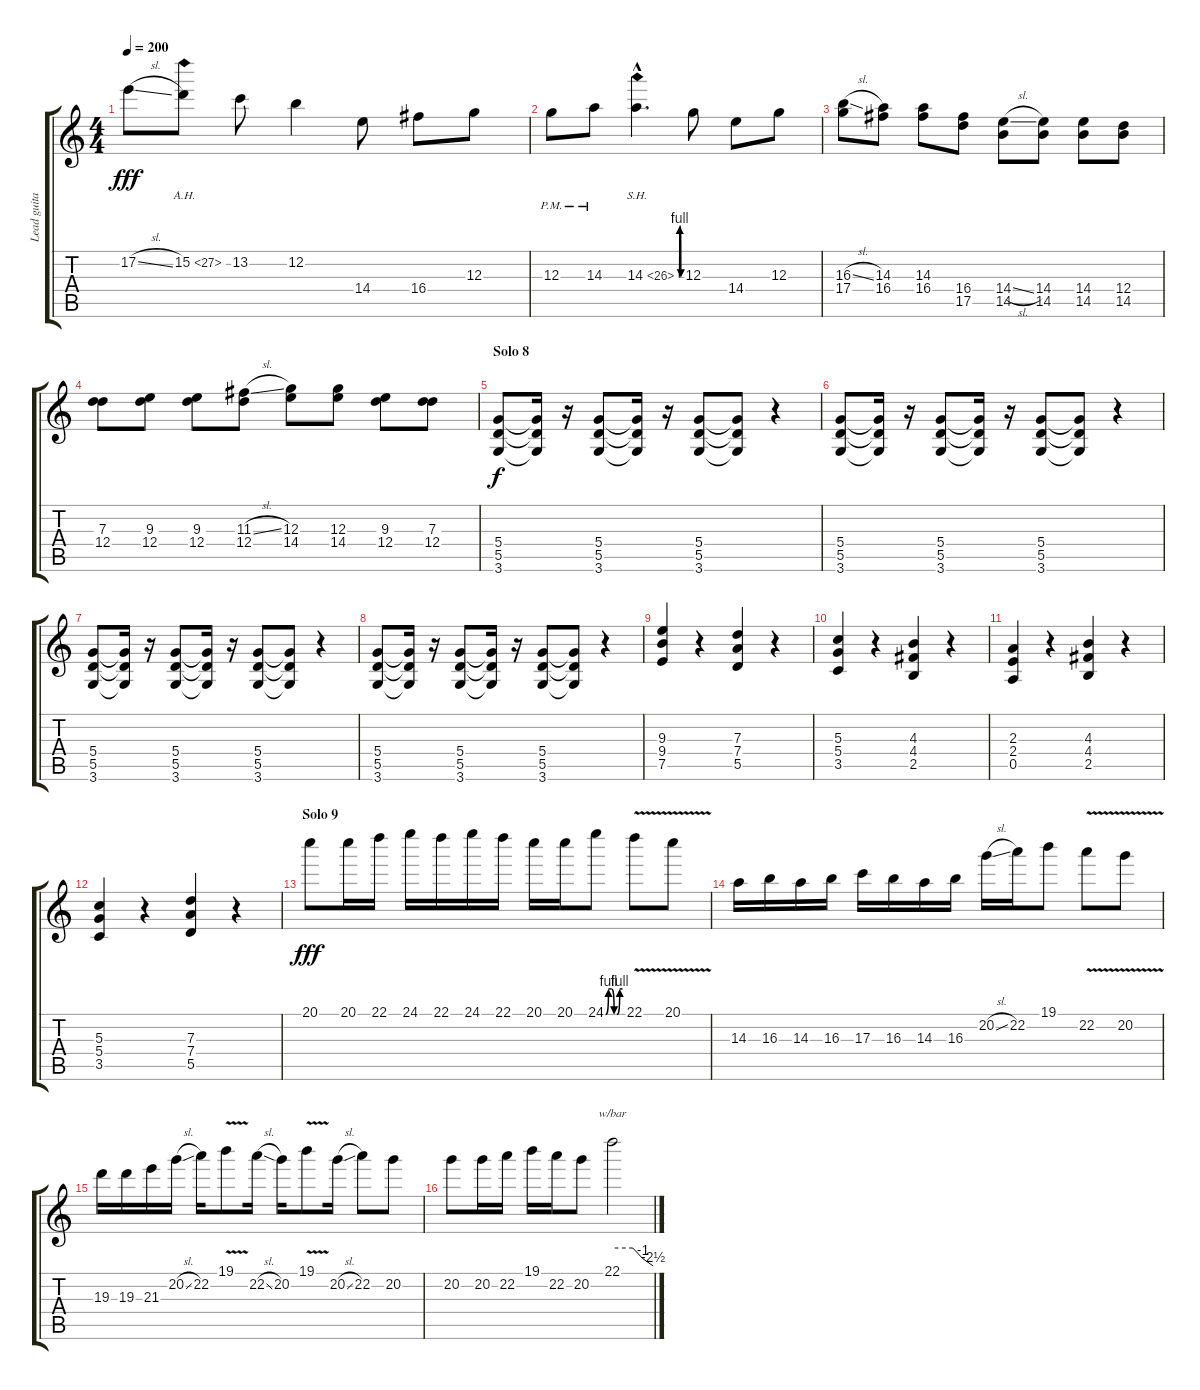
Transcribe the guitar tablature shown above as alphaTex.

\track ("Lead guitar (Li)" "Lead guita") {instrument distortionguitar}
\staff {score tabs}
\tuning (E4 B3 G3 D3 A2 E2) {hide}
\ts (4 4)
\tempo 200
\clef g2
\ks c
17.2{sl}.8{dy fff} 15.2{ah 12}.8 13.2.8 12.2.4 14.4.8 16.4.8 12.3.8 |
12.3{pm}.8 14.3{pm}.8 14.3{be (custom 0 0 15 4 30 4 45 0 60 0) sh 12 hac}.4{d} 12.3.8 14.4.8 12.3.8 |
(16.3{sl} 17.4).8 (14.3 16.4).8 (14.3 16.4).8 (16.4 17.5).8 (14.4{sl} 14.5).8 (14.4 14.5).8 (14.4 14.5).8 (12.4 14.5).8 |
(7.3 12.4).8 (9.3 12.4).8 (9.3 12.4).8 (11.3{sl} 12.4).8 (12.3 14.4).8 (12.3 14.4).8 (9.3 12.4).8 (7.3 12.4).8 |
\section ("" "Solo 8")
(5.4 5.5 3.6).8{dy f volume 11} (5.4{t} 5.5{t} 3.6{t}).16 r.16 (5.4 5.5 3.6).8 (5.4{t} 5.5{t} 3.6{t}).16 r.16 (5.4 5.5 3.6).8 (5.4{t} 5.5{t} 3.6{t}).8 r.4 |
(5.4 5.5 3.6).8 (5.4{t} 5.5{t} 3.6{t}).16 r.16 (5.4 5.5 3.6).8 (5.4{t} 5.5{t} 3.6{t}).16 r.16 (5.4 5.5 3.6).8 (5.4{t} 5.5{t} 3.6{t}).8 r.4 |
(5.4 5.5 3.6).8 (5.4{t} 5.5{t} 3.6{t}).16 r.16 (5.4 5.5 3.6).8 (5.4{t} 5.5{t} 3.6{t}).16 r.16 (5.4 5.5 3.6).8 (5.4{t} 5.5{t} 3.6{t}).8 r.4 |
(5.4 5.5 3.6).8 (5.4{t} 5.5{t} 3.6{t}).16 r.16 (5.4 5.5 3.6).8 (5.4{t} 5.5{t} 3.6{t}).16 r.16 (5.4 5.5 3.6).8 (5.4{t} 5.5{t} 3.6{t}).8 r.4 |
(9.3 9.4 7.5).4 r.4 (7.3 7.4 5.5).4 r.4 |
(5.3 5.4 3.5).4 r.4 (4.3 4.4 2.5).4 r.4 |
(2.3 2.4 0.5).4 r.4 (4.3 4.4 2.5).4 r.4 |
(5.3 5.4 3.5).4 r.4 (7.3 7.4 5.5).4 r.4 |
\section ("" "Solo 9")
20.1.8{dy fff volume 16} 20.1.16 22.1.16 24.1.16 22.1.16 24.1.16 22.1.16 20.1.16 20.1.16 24.1{be (custom 0 0 10 4 20 4 30 0 40 0 50 4 60 4)}.8 22.1{v}.8 20.1{v}.8 |
14.3.16 16.3.16 14.3.16 16.3.16 17.3.16 16.3.16 14.3.16 16.3.16 20.2{sl}.16 22.2.16 19.1.8 22.2{v}.8 20.2{v}.8 |
19.3.16 19.3.16 21.3.16 20.2{sl}.16 22.2.16 19.1{v}.8 22.2{sl}.16 20.2.16 19.1{v}.8 20.2{sl}.16 22.2.8 20.2.8 |
20.2.8 20.2.16 22.2.16 19.1.16 22.2.16 20.2.8 22.1.2{tbe (custom default 0 0 30 0 45 -4 60 -10)}
